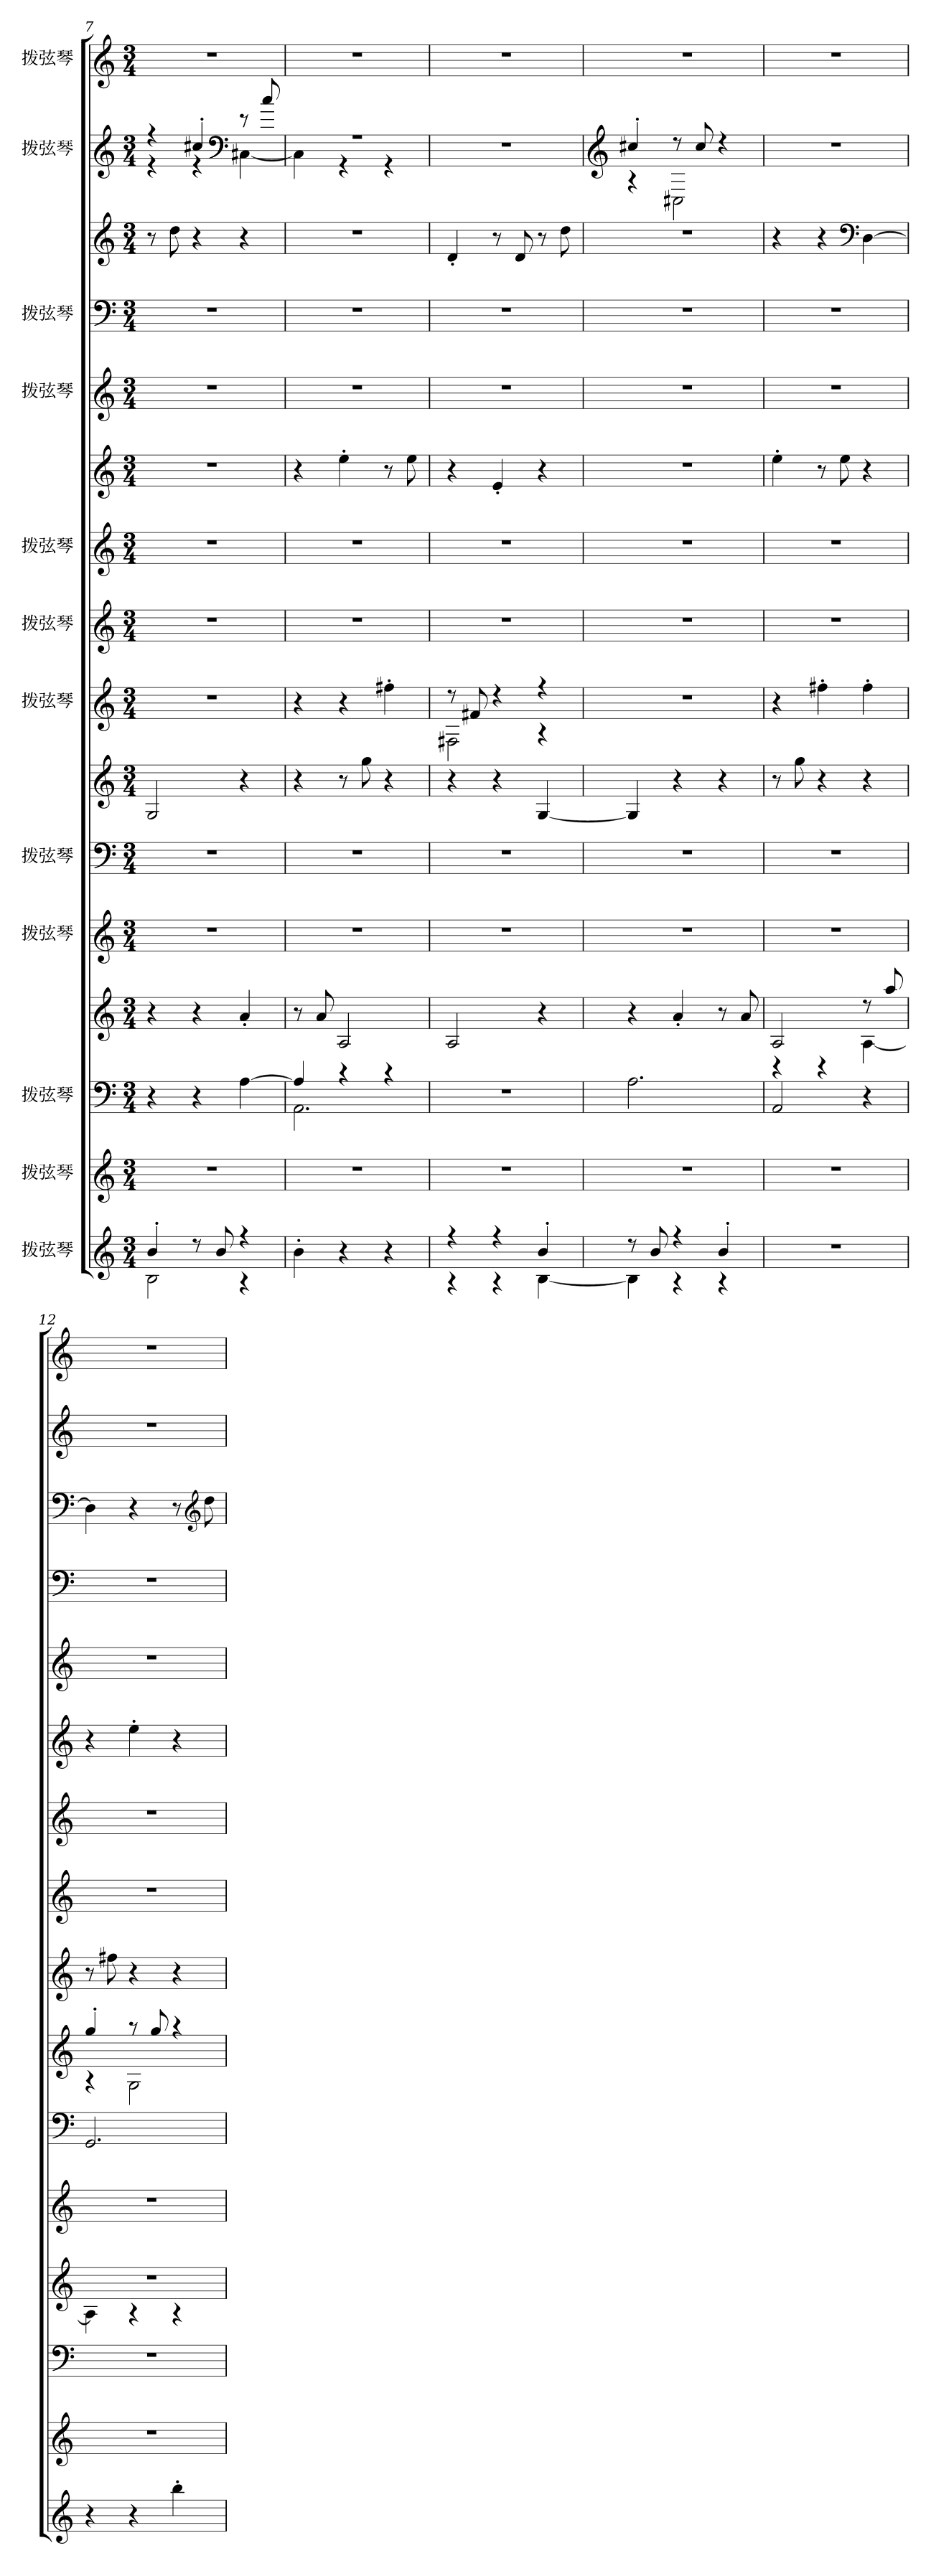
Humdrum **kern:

**kern	**kern	**kern	**kern	**kern	**kern	**kern	**kern	**kern	**kern	**kern	**kern	**kern	**kern	**kern	**kern
*part12	*part11	*part10	*part10	*part9	*part8	*part8	*part7	*part6	*part5	*part5	*part4	*part3	*part3	*part2	*part1
*staff16	*staff15	*staff14	*staff13	*staff12	*staff11	*staff10	*staff9	*staff8	*staff7	*staff6	*staff5	*staff4	*staff3	*staff2	*staff1
*I"拨弦琴	*I"拨弦琴	*I"拨弦琴	*	*I"拨弦琴	*I"拨弦琴	*	*I"拨弦琴	*I"拨弦琴	*I"拨弦琴	*	*I"拨弦琴	*I"拨弦琴	*	*I"拨弦琴	*I"拨弦琴
*clefG2	*clefG2	*clefF4	*clefG2	*clefG2	*clefF4	*clefG2	*clefG2	*clefG2	*clefG2	*clefG2	*clefG2	*clefF4	*clefG2	*clefG2	*clefG2
*k[]	*k[]	*k[]	*k[]	*k[]	*k[]	*k[]	*k[]	*k[]	*k[]	*k[]	*k[]	*k[]	*k[]	*k[]	*k[]
*M3/4	*M3/4	*M3/4	*M3/4	*M3/4	*M3/4	*M3/4	*M3/4	*M3/4	*M3/4	*M3/4	*M3/4	*M3/4	*M3/4	*M3/4	*M3/4
=7	=7	=7	=7	=7	=7	=7	=7	=7	=7	=7	=7	=7	=7	=7	=7
*^	*	*	*	*	*	*	*	*	*	*	*	*	*	*^	*
4b'/	2B\	2.r	4r	4r	2.r	2.r	2G/	2.r	2.r	2.r	2.r	2.r	2.r	8r	4r	4r	2.r
.	.	.	.	.	.	.	.	.	.	.	.	.	.	8dd\	.	.	.
8r	.	.	4r	4r	.	.	.	.	.	.	.	.	.	4r	4cc#X'/	4r	.
8b/	.	.	.	.	.	.	.	.	.	.	.	.	.	.	.	.	.
*	*	*	*	*	*	*	*	*	*	*	*	*	*	*	*clefF4	*	*
4r	4r	.	[4A\	4a'/	.	.	4r	.	.	.	.	.	.	4r	8r	[4C#X\	.
.	.	.	.	.	.	.	.	.	.	.	.	.	.	.	8cc#/	.	.
*v	*v	*	*	*	*	*	*	*	*	*	*	*	*	*	*	*	*
=8	=8	=8	=8	=8	=8	=8	=8	=8	=8	=8	=8	=8	=8	=8	=8	=8
*	*	*^	*	*	*	*	*	*	*	*	*	*	*	*	*	*
4b'\	2.r	4A/]	2.AA\	8r	2.r	2.r	4r	4r	2.r	2.r	4r	2.r	2.r	2.r	2.r	4C#\]	2.r
.	.	.	.	8a/	.	.	.	.	.	.	.	.	.	.	.	.	.
4r	.	4r	.	2A/	.	.	8r	4r	.	.	4ee'\	.	.	.	.	4r	.
.	.	.	.	.	.	.	8gg\	.	.	.	.	.	.	.	.	.	.
4r	.	4r	.	.	.	.	4r	4ff#X'\	.	.	8r	.	.	.	.	4r	.
.	.	.	.	.	.	.	.	.	.	.	8ee\	.	.	.	.	.	.
*	*	*v	*v	*	*	*	*	*	*	*	*	*	*	*	*v	*v	*
=9	=9	=9	=9	=9	=9	=9	=9	=9	=9	=9	=9	=9	=9	=9	=9
*^	*	*	*	*	*	*	*^	*	*	*	*	*	*	*	*
4r	4r	2.r	2.r	2A/	2.r	2.r	4r	8r	2F#X\	2.r	2.r	4r	2.r	2.r	4d'/	2.r	2.r
.	.	.	.	.	.	.	.	8f#X/	.	.	.	.	.	.	.	.	.
4r	4r	.	.	.	.	.	4r	4r	.	.	.	4e'/	.	.	8r	.	.
.	.	.	.	.	.	.	.	.	.	.	.	.	.	.	8d/	.	.
4b'/	[4B\	.	.	4r	.	.	[4G/	4r	4r	.	.	4r	.	.	8r	.	.
.	.	.	.	.	.	.	.	.	.	.	.	.	.	.	8dd\	.	.
*	*	*	*	*	*	*	*	*v	*v	*	*	*	*	*	*	*	*
!!LO:PB:g=z
=10	=10	=10	=10	=10	=10	=10	=10	=10	=10	=10	=10	=10	=10	=10	=10	=10
*	*	*	*	*	*	*	*	*	*	*	*	*	*	*	*clefG2	*
*	*	*	*	*	*	*	*	*	*	*	*	*	*	*	*^	*
8r	4B\]	2.r	2.A\	4r	2.r	2.r	4G/]	2.r	2.r	2.r	2.r	2.r	2.r	2.r	4cc#X'/	4r	2.r
8b/	.	.	.	.	.	.	.	.	.	.	.	.	.	.	.	.	.
4r	4r	.	.	4a'/	.	.	4r	.	.	.	.	.	.	.	8r	2C#X\	.
.	.	.	.	.	.	.	.	.	.	.	.	.	.	.	8cc#/	.	.
4b'/	4r	.	.	8r	.	.	4r	.	.	.	.	.	.	.	4r	.	.
.	.	.	.	8a/	.	.	.	.	.	.	.	.	.	.	.	.	.
*v	*v	*	*	*	*	*	*	*	*	*	*	*	*	*	*v	*v	*
=11	=11	=11	=11	=11	=11	=11	=11	=11	=11	=11	=11	=11	=11	=11	=11
*	*	*	*^	*	*	*	*	*	*	*	*	*	*	*	*
2.r	2.r	2AA/	2A/	4r	2.r	2.r	8r	4r	2.r	2.r	4ee'\	2.r	2.r	4r	2.r	2.r
.	.	.	.	.	.	.	8gg\	.	.	.	.	.	.	.	.	.
.	.	.	.	4r	.	.	4r	4ff#X'\	.	.	8r	.	.	4r	.	.
.	.	.	.	.	.	.	.	.	.	.	8ee\	.	.	.	.	.
*	*	*	*	*	*	*	*	*	*	*	*	*	*	*clefF4	*	*
.	.	4r	8r	[4A\	.	.	4r	4ff#'\	.	.	4r	.	.	[4D\	.	.
.	.	.	8aa/	.	.	.	.	.	.	.	.	.	.	.	.	.
=12	=12	=12	=12	=12	=12	=12	=12	=12	=12	=12	=12	=12	=12	=12	=12	=12
*	*	*	*	*	*	*	*^	*	*	*	*	*	*	*	*	*
4r	2.r	2.r	2.r	4A\]	2.r	2.GG/	4gg'/	4r	8r	2.r	2.r	4r	2.r	2.r	4D\]	2.r	2.r
.	.	.	.	.	.	.	.	.	8ff#X\	.	.	.	.	.	.	.	.
4r	.	.	.	4r	.	.	8r	2G\	4r	.	.	4ee'\	.	.	4r	.	.
.	.	.	.	.	.	.	8gg/	.	.	.	.	.	.	.	.	.	.
4bb'\	.	.	.	4r	.	.	4r	.	4r	.	.	4r	.	.	8r	.	.
*	*	*	*	*	*	*	*	*	*	*	*	*	*	*	*clefG2	*	*
.	.	.	.	.	.	.	.	.	.	.	.	.	.	.	8dd\	.	.
*	*	*	*v	*v	*	*	*v	*v	*	*	*	*	*	*	*	*	*
=	=	=	=	=	=	=	=	=	=	=	=	=	=	=	=
*-	*-	*-	*-	*-	*-	*-	*-	*-	*-	*-	*-	*-	*-	*-	*-
